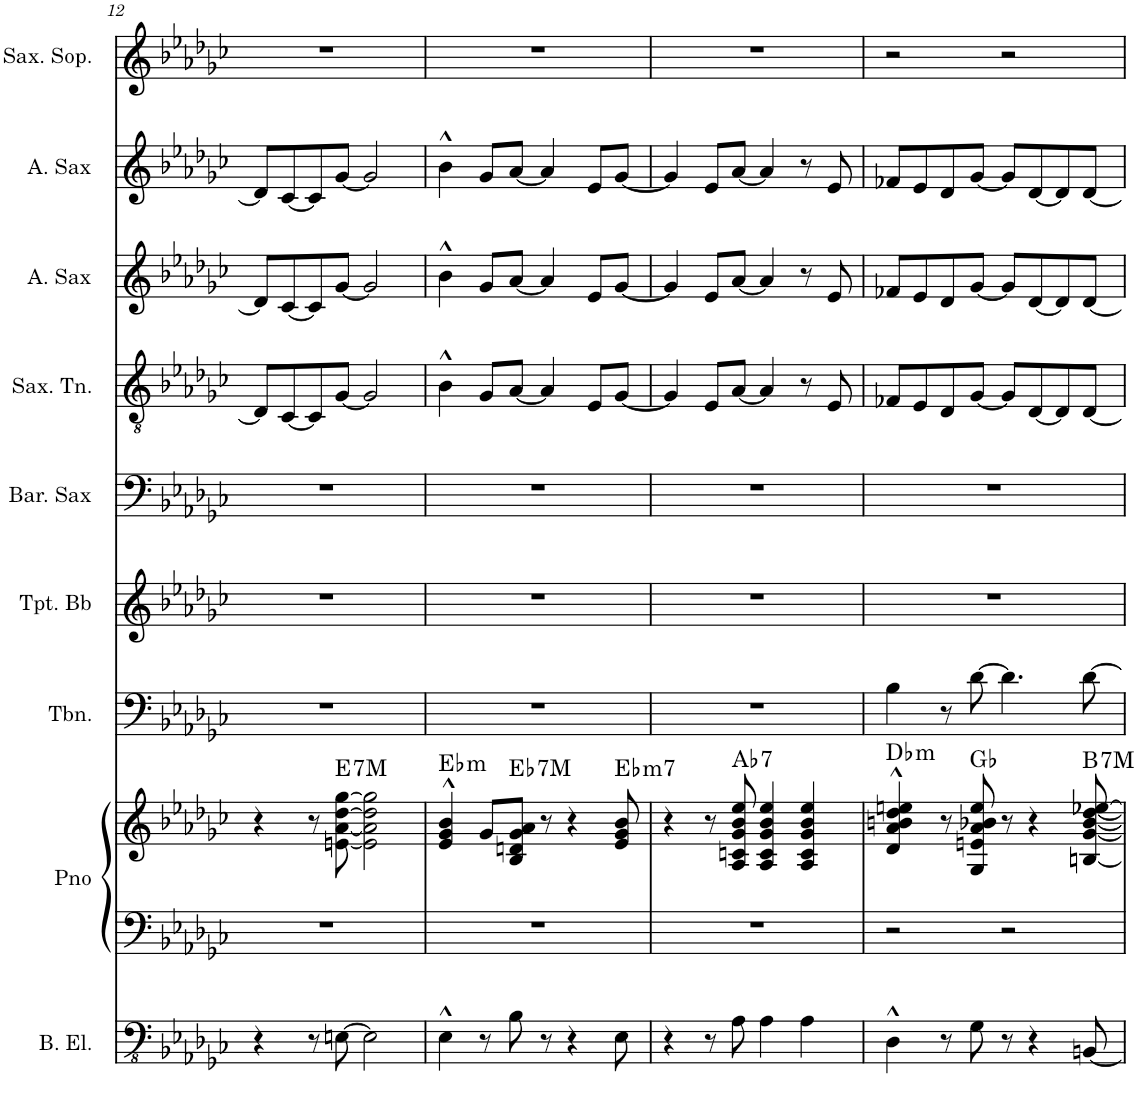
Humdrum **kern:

**kern	**kern	**kern	**harte	**kern	**kern	**kern	**kern	**kern	**kern	**kern
*part9	*part8	*part8	*part8	*part7	*part6	*part5	*part4	*part3	*part2	*part1
*staff10	*staff9	*staff8	*	*staff7	*staff6	*staff5	*staff4	*staff3	*staff2	*staff1
*I"Baixo elétrico	*I"Piano	*	*	*I"Trombone	*I"Trompete Bb	*I"Saxofone barítono	*I"Saxofone Tenor	*I"Saxofone Alto	*I"Saxofone Alto	*I"Saxofone Soprano
*I'B. El.	*I'Pno	*	*	*I'Tbn.	*I'Tpt. Bb	*	*I'Sax. Tn.	*	*	*I'Sax. Sop.
!!LO:PB:g=z
*clefFv4	*clefF4	*clefG2	*	*clefF4	*clefG2	*clefF4	*clefGv2	*clefG2	*clefG2	*clefG2
*	*	*	*	*	*ITrd1c2	*ITrd12c21	*ITrd8c14	*ITrd5c9	*ITrd5c9	*ITrd1c2
*k[b-e-a-d-g-c-]	*k[b-e-a-d-g-c-]	*k[b-e-a-d-g-c-]	*	*k[b-e-a-d-g-c-]	*k[b-e-a-d-g-c-]	*k[b-e-a-d-g-c-]	*k[b-e-a-d-g-c-]	*k[b-e-a-d-g-c-]	*k[b-e-a-d-g-c-]	*k[b-e-a-d-g-c-]
*M4/4	*M4/4	*M4/4	*	*M4/4	*M4/4	*M4/4	*M4/4	*M4/4	*M4/4	*M4/4
=12	=12	=12	=12	=12	=12	=12	=12	=12	=12	=12
4r	1r	4r	.	1r	1r	1r	8D-/L]	8d-/L]	8d-/L]	1r
.	.	.	.	.	.	.	[8C-/	[8c-/	[8c-/	.
8r	.	8r	.	.	.	.	8C-/]	8c-/]	8c-/]	.
!	!	!	!LO:H:kt=7	!	!	!	!	!	!	!
[8EEn\	.	[8en\ [8a-\ [8dd-\ [8gg-\	E:7	.	.	.	[8G-/J	[8g-/J	[8g-/J	.
2EE\]	.	2e\] 2a-\] 2dd-\] 2gg-\]	.	.	.	.	2G-/]	2g-/]	2g-/]	.
=13	=13	=13	=13	=13	=13	=13	=13	=13	=13	=13
!	!	!	!LO:H:kt=m	!	!	!	!	!	!	!
4EE-^^\	1r	4e-/^^ 4g-/^^ 4b-/^^	Eb:min	1r	1r	1r	4B-^^\	4b-^^\	4b-^^\	1r
8r	.	8g-/L	.	.	.	.	8G-/L	8g-/L	8g-/L	.
!	!	!	!LO:H:kt=7	!	!	!	!	!	!	!
8BB-\	.	8B-/ 8dn/ 8g-/ 8a-/J	Eb:7	.	.	.	[8A-/J	[8a-/J	[8a-/J	.
8r	.	8r	.	.	.	.	4A-/]	4a-/]	4a-/]	.
4r	.	4r	.	.	.	.	.	.	.	.
.	.	.	.	.	.	.	8E-/L	8e-/L	8e-/L	.
!	!	!	!LO:H:kt=m7	!	!	!	!	!	!	!
8EE-\	.	8e-/ 8g-/ 8b-/	Eb:min7	.	.	.	[8G-/J	[8g-/J	[8g-/J	.
=14	=14	=14	=14	=14	=14	=14	=14	=14	=14	=14
4r	1r	4r	.	1r	1r	1r	4G-/]	4g-/]	4g-/]	1r
8r	.	8r	.	.	.	.	8E-/L	8e-/L	8e-/L	.
!	!	!	!LO:H:kt=7	!	!	!	!	!	!	!
8AA-\	.	8A-/ 8cn/ 8g-/ 8b-/ 8ee-/	Ab:7	.	.	.	[8A-/J	[8a-/J	[8a-/J	.
4AA-\	.	4A-/ 4c/ 4g-/ 4b-/ 4ee-/	.	.	.	.	4A-/]	4a-/]	4a-/]	.
4AA-\	.	4A-/ 4c/ 4g-/ 4b-/ 4ee-/	.	.	.	.	8r	8r	8r	.
.	.	.	.	.	.	.	8E-/	8e-/	8e-/	.
=15	=15	=15	=15	=15	=15	=15	=15	=15	=15	=15
!	!	!	!LO:H:kt=m	!	!	!	!	!	!	!
4DD-^^\	2r	4d-/^^ 4a-/^^ 4bn/^^ 4dd-/^^ 4een/^^	Db:min	4B-\	1r	1r	8F-X/L	8f-X/L	8f-X/L	2r
.	.	.	.	.	.	.	8E-/	8e-/	8e-/	.
8r	.	8r	.	8r	.	.	8D-/	8d-/	8d-/	.
8GG-\	.	8G-/ 8en/ 8a-/ 8b-X/ 8ee/	Gb:maj	[8d-\	.	.	[8G-/J	[8g-/J	[8g-/J	.
8r	2r	8r	.	4.d-\]	.	.	8G-/L]	8g-/L]	8g-/L]	2r
4r	.	4r	.	.	.	.	[8D-/	[8d-/	[8d-/	.
.	.	.	.	.	.	.	8D-/]	8d-/]	8d-/]	.
!	!	!	!LO:H:kt=7	!	!	!	!	!	!	!
[8BBBn/	.	[8Bn/ [8g-/ [8b-/ [8dd-/ [8ee-X/	B:7	[8d-\	.	.	[8D-/J	[8d-/J	[8d-/J	.
=	=	=	=	=	=	=	=	=	=	=
*-	*-	*-	*-	*-	*-	*-	*-	*-	*-	*-
